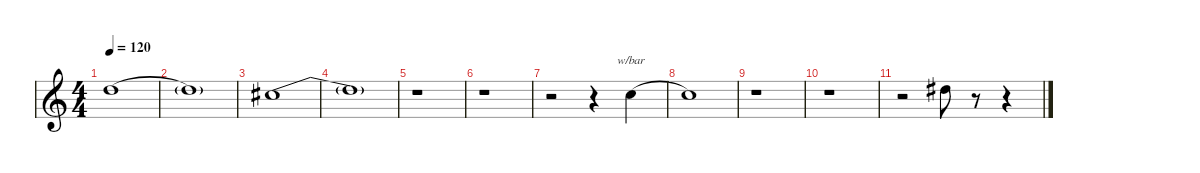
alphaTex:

\defaultSystemsLayout 4
\hideDynamics
\bracketExtendMode nobrackets
\singleTrackTrackNamePolicy hidden
\multiTrackTrackNamePolicy hidden
\otherSystemsTrackNameOrientation horizontal
\track ("Alto Sax (Lou Marini)" "sax.") {instrument altosax}
\staff {score}
\tuning (E4 B3 G3 D3 A2 E2)
\ts (4 4)
\tempo 120
\clef g2
\ks c
14.2{be (hold 0 2 60 2) t}.1{dy f beam Down} |
14.2{be (hold 0 2 60 2) t}.1{beam Down} |
14.2{be (bend 0 0 60 2) acc #}.1{dy fff beam Down} |
14.2{be (hold 0 2 60 2) t}.1{dy f beam Down} |
r.1{beam Down} |
r.1{beam Down} |
r.2{beam Down} r.4{beam Down} 13.2.4{tbe (hold default 0 0 60 0) dy fff beam Down} |
13.2{t}.1{dy f beam Down} |
r.1{beam Down} |
r.1{beam Down} |
r.2{beam Down} 11.1{acc #}.8{dy fff beam Down} r.8{beam Down} r.4{beam Down}
